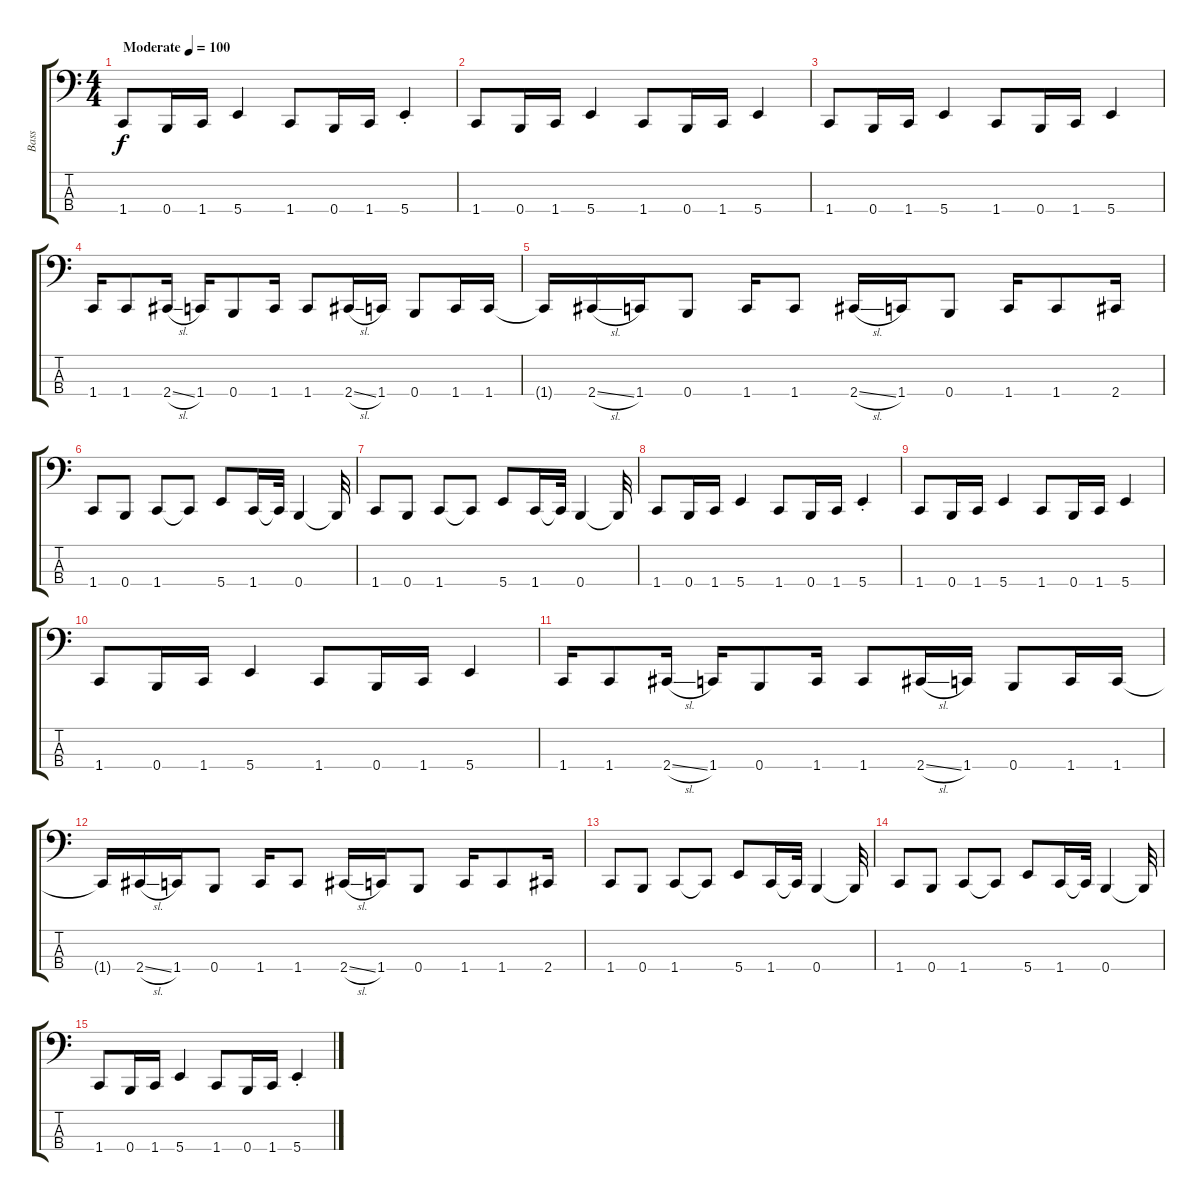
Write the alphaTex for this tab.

\track ("Bass" "Bass") {instrument electricbassfinger}
\staff {score tabs}
\tuning (D2 A1 E1 B0) {hide}
\ts (4 4)
\tempo (100 "Moderate")
\clef f4
\ks c
1.4.8{dy f instrument electricbassfinger} 0.4.16 1.4.16 5.4.4 1.4.8 0.4.16 1.4.16 5.4{st}.4 |
1.4.8 0.4.16 1.4.16 5.4.4 1.4.8 0.4.16 1.4.16 5.4.4 |
1.4.8 0.4.16 1.4.16 5.4.4 1.4.8 0.4.16 1.4.16 5.4.4 |
1.4.16 1.4.8 2.4{sl}.16 1.4.16 0.4.8 1.4.16 1.4.8 2.4{sl}.16 1.4.16 0.4.8 1.4.16 1.4.16 |
1.4{t}.16 2.4{sl}.16 1.4.16 0.4.8 1.4.16 1.4.8 2.4{sl}.16 1.4.16 0.4.8 1.4.16 1.4.8 2.4.16 |
1.4.8 0.4.8 1.4.8 1.4{t}.8 5.4.8 1.4.16 1.4{t}.32 0.4.4 0.4{t}.32 |
1.4.8 0.4.8 1.4.8 1.4{t}.8 5.4.8 1.4.16 1.4{t}.32 0.4.4 0.4{t}.32 |
1.4.8 0.4.16 1.4.16 5.4.4 1.4.8 0.4.16 1.4.16 5.4{st}.4 |
1.4.8 0.4.16 1.4.16 5.4.4 1.4.8 0.4.16 1.4.16 5.4.4 |
1.4.8 0.4.16 1.4.16 5.4.4 1.4.8 0.4.16 1.4.16 5.4.4 |
1.4.16 1.4.8 2.4{sl}.16 1.4.16 0.4.8 1.4.16 1.4.8 2.4{sl}.16 1.4.16 0.4.8 1.4.16 1.4.16 |
1.4{t}.16 2.4{sl}.16 1.4.16 0.4.8 1.4.16 1.4.8 2.4{sl}.16 1.4.16 0.4.8 1.4.16 1.4.8 2.4.16 |
1.4.8 0.4.8 1.4.8 1.4{t}.8 5.4.8 1.4.16 1.4{t}.32 0.4.4 0.4{t}.32 |
1.4.8 0.4.8 1.4.8 1.4{t}.8 5.4.8 1.4.16 1.4{t}.32 0.4.4 0.4{t}.32 |
1.4.8 0.4.16 1.4.16 5.4.4 1.4.8 0.4.16 1.4.16 5.4{st}.4
